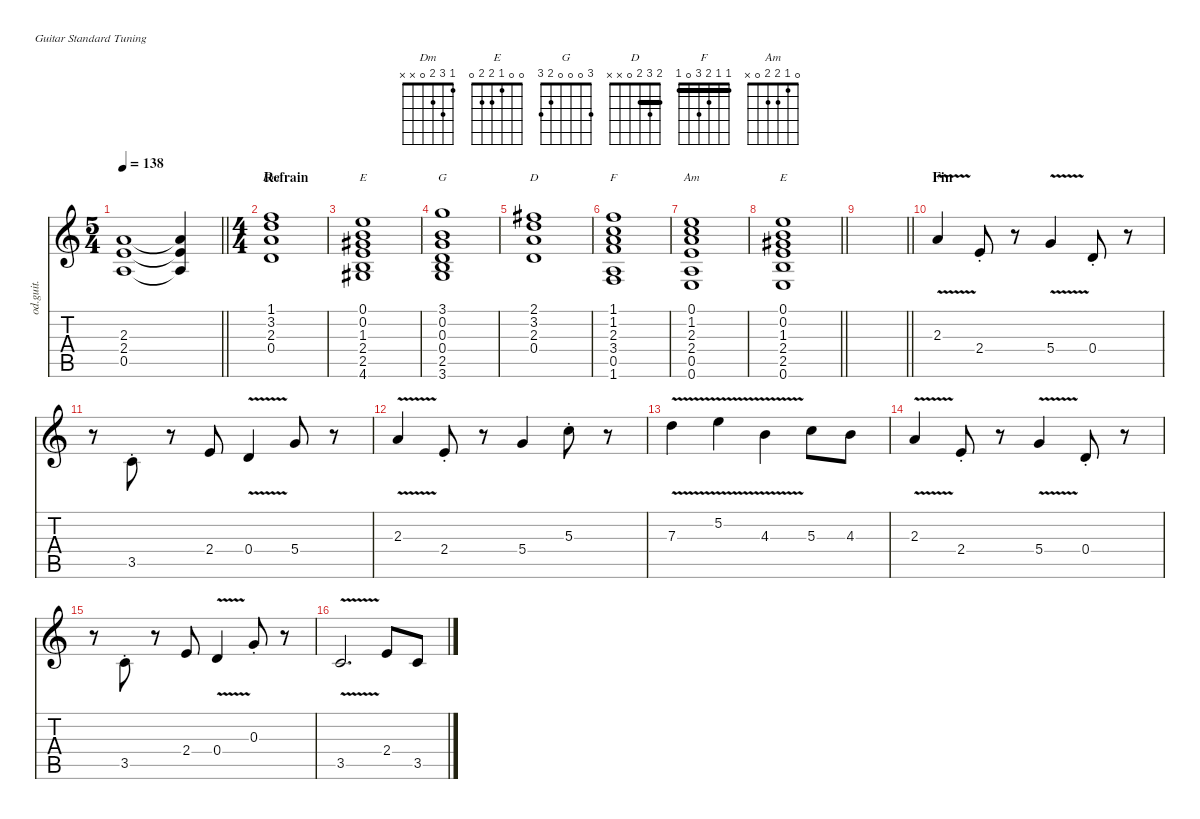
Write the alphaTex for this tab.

\defaultSystemsLayout 4
\hideDynamics
\bracketExtendMode nobrackets
\track ("Hichem" "od.guit.") {instrument overdrivenguitar}
\staff {score tabs}
\tuning (E4 B3 G3 D3 A2 E2)
\chord ("Dm" 1 3 2 0 x x)
\chord ("E" 0 0 1 2 2 0)
\chord ("G" 3 0 0 0 2 3)
\chord ("D" 2 3 2 0 x x) {barre 2}
\chord ("F" 1 1 2 3 0 1) {barre 1}
\chord ("Am" 0 1 2 2 0 x)
\ts (5 4)
\tempo 138
\clef g2
\barLineRight lightlight
\ks aminor
(0.5 2.4 2.3).1{dy f} (0.5{t} 2.4{t} 2.3{t}).4 |
\ts (4 4)
\beaming (8 2 2 2 2)
\section ("" "Refrain")
(1.1 3.2 2.3 0.4).1{ch "Dm" dy mp} |
(0.1 0.2 1.3{acc #} 2.4 2.5 4.6{acc #}).1{ch "E"} |
(3.1 0.2 0.3 0.4 2.5 3.6).1{ch "G"} |
(2.1{acc #} 3.2 2.3 0.4).1{ch "D"} |
(1.1 1.2 2.3 3.4 0.5 1.6).1{ch "F"} |
(0.1 1.2 2.3 2.4 0.5 0.6).1{ch "Am"} |
\barLineRight lightlight
(0.1 0.2 1.3{acc #} 2.4 2.5 0.6).1{ch "E"} |
\barLineRight lightlight
|
\section ("" "Fin")
2.3{v}.4{dy f beam Up} 2.4{st}.8{beam Up} r.8{beam Up} 5.4{v}.4{beam Up} 0.4{st}.8{beam Up} r.8{beam Up} |
r.8{beam Down} 3.5{st}.8{beam Up} r.8{beam Up} 2.4.8{beam Up} 0.4{v}.4{beam Up} 5.4.8{beam Up} r.8{beam Up} |
2.3{v}.4{beam Up} 2.4{st}.8{beam Up} r.8{beam Up} 5.4.4{beam Up} 5.3{st}.8{beam Down} r.8{beam Down} |
7.3{v}.4{beam Down} 5.2{v}.4{beam Down} 4.3{v}.4{beam Down} 5.3.8{beam Down} 4.3.8{beam Down} |
2.3{v}.4{beam Up} 2.4{st}.8{beam Up} r.8{beam Up} 5.4{v}.4{beam Up} 0.4{st}.8{beam Up} r.8{beam Up} |
r.8{beam Down} 3.5{st}.8{beam Up} r.8{beam Up} 2.4.8{beam Up} 0.4{v}.4{beam Up} 0.3{st}.8{beam Up} r.8{beam Up} |
3.5{v}.2{d beam Up} 2.4.8{beam Up} 3.5.8{beam Up}
